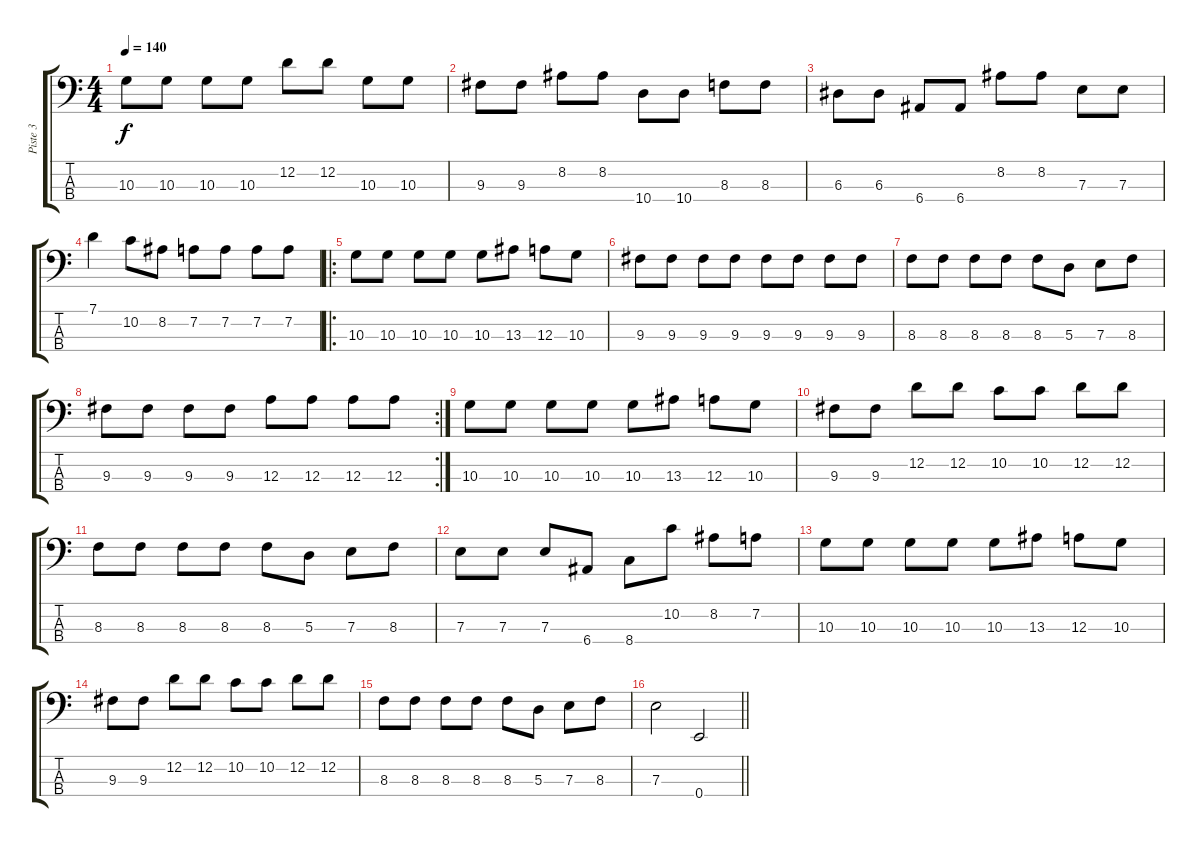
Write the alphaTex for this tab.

\track ("Piste 3" "Piste 3") {instrument electricbassfinger}
\staff {score tabs}
\tuning (G2 D2 A1 E1) {hide}
\ts (4 4)
\tempo 140
\clef f4
\ks c
10.3.8{dy f} 10.3.8 10.3.8 10.3.8 12.2.8 12.2.8 10.3.8 10.3.8 |
9.3.8 9.3.8 8.2.8 8.2.8 10.4.8 10.4.8 8.3.8 8.3.8 |
6.3.8 6.3.8 6.4.8 6.4.8 8.2.8 8.2.8 7.3.8 7.3.8 |
7.1.4 10.2.8 8.2.8 7.2.8 7.2.8 7.2.8 7.2.8 |
\ro
10.3.8 10.3.8 10.3.8 10.3.8 10.3.8 13.3.8 12.3.8 10.3.8 |
9.3.8 9.3.8 9.3.8 9.3.8 9.3.8 9.3.8 9.3.8 9.3.8 |
8.3.8 8.3.8 8.3.8 8.3.8 8.3.8 5.3.8 7.3.8 8.3.8 |
\rc 2
9.3.8 9.3.8 9.3.8 9.3.8 12.3.8 12.3.8 12.3.8 12.3.8 |
10.3.8 10.3.8 10.3.8 10.3.8 10.3.8 13.3.8 12.3.8 10.3.8 |
9.3.8 9.3.8 12.2.8 12.2.8 10.2.8 10.2.8 12.2.8 12.2.8 |
8.3.8 8.3.8 8.3.8 8.3.8 8.3.8 5.3.8 7.3.8 8.3.8 |
7.3.8 7.3.8 7.3.8 6.4.8 8.4.8 10.2.8 8.2.8 7.2.8 |
10.3.8 10.3.8 10.3.8 10.3.8 10.3.8 13.3.8 12.3.8 10.3.8 |
9.3.8 9.3.8 12.2.8 12.2.8 10.2.8 10.2.8 12.2.8 12.2.8 |
8.3.8 8.3.8 8.3.8 8.3.8 8.3.8 5.3.8 7.3.8 8.3.8 |
\barLineRight lightlight
7.3.2 0.4.2
